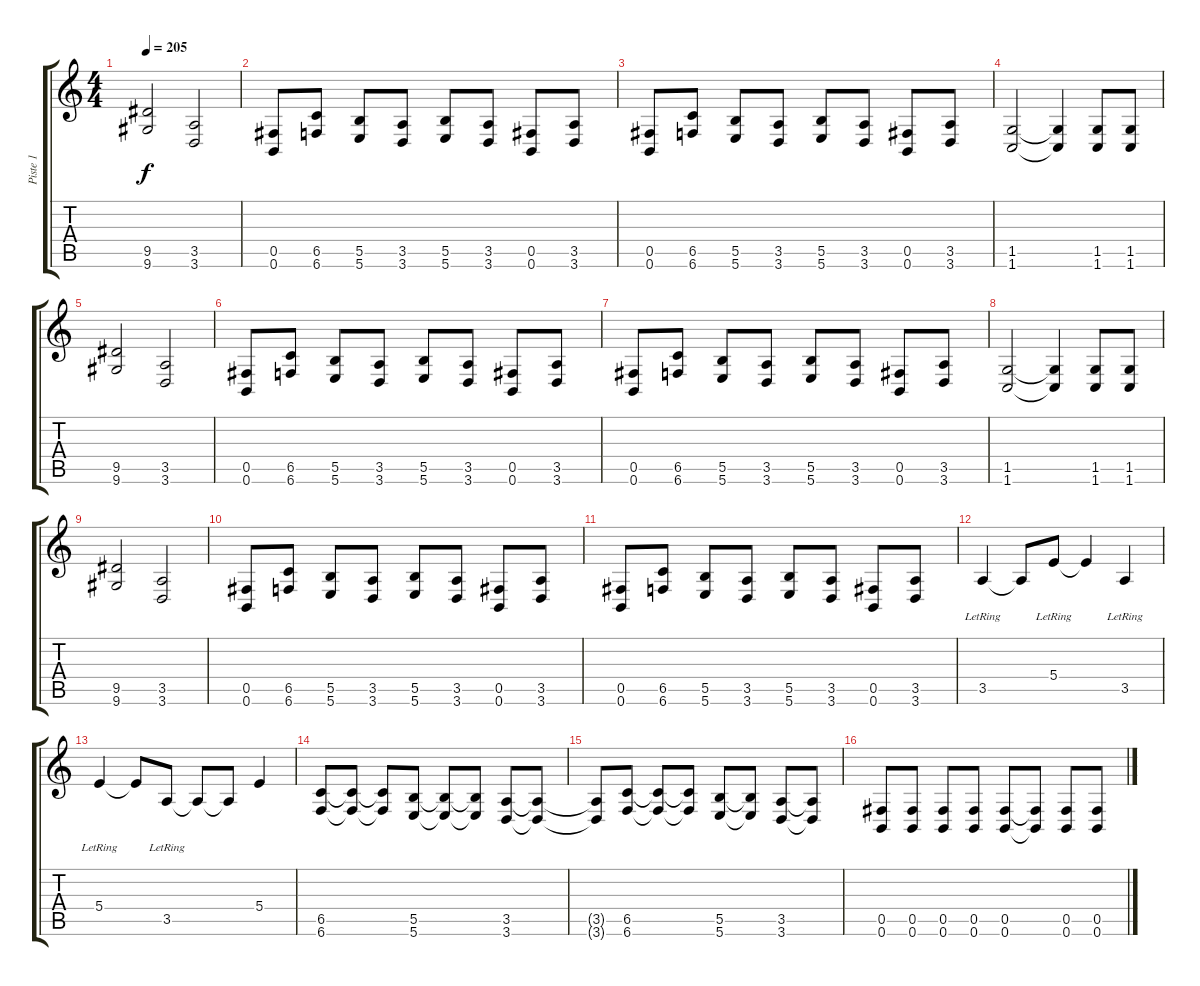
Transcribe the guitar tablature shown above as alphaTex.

\track ("Piste 1" "Piste 1") {instrument distortionguitar}
\staff {score tabs}
\tuning (Db4 Ab3 E3 B2 Gb2 B1) {hide}
\ts (4 4)
\tempo 205
\clef g2
\ks c
(9.5 9.6).2{dy f} (3.5 3.6).2 |
(0.5 0.6).8 (6.5 6.6).8 (5.5 5.6).8 (3.5 3.6).8 (5.5 5.6).8 (3.5 3.6).8 (0.5 0.6).8 (3.5 3.6).8 |
(0.5 0.6).8 (6.5 6.6).8 (5.5 5.6).8 (3.5 3.6).8 (5.5 5.6).8 (3.5 3.6).8 (0.5 0.6).8 (3.5 3.6).8 |
(1.5 1.6).2 (1.5{t} 1.6{t}).4 (1.5 1.6).8 (1.5 1.6).8 |
(9.5 9.6).2 (3.5 3.6).2 |
(0.5 0.6).8 (6.5 6.6).8 (5.5 5.6).8 (3.5 3.6).8 (5.5 5.6).8 (3.5 3.6).8 (0.5 0.6).8 (3.5 3.6).8 |
(0.5 0.6).8 (6.5 6.6).8 (5.5 5.6).8 (3.5 3.6).8 (5.5 5.6).8 (3.5 3.6).8 (0.5 0.6).8 (3.5 3.6).8 |
(1.5 1.6).2 (1.5{t} 1.6{t}).4 (1.5 1.6).8 (1.5 1.6).8 |
(9.5 9.6).2 (3.5 3.6).2 |
(0.5 0.6).8 (6.5 6.6).8 (5.5 5.6).8 (3.5 3.6).8 (5.5 5.6).8 (3.5 3.6).8 (0.5 0.6).8 (3.5 3.6).8 |
(0.5 0.6).8 (6.5 6.6).8 (5.5 5.6).8 (3.5 3.6).8 (5.5 5.6).8 (3.5 3.6).8 (0.5 0.6).8 (3.5 3.6).8 |
3.5{lr}.4 3.5{t}.8 5.4{lr}.8 5.4{t}.4 3.5{lr}.4 |
5.4{lr}.4 5.4{t}.8 3.5{lr}.8 3.5{t}.8 3.5{t}.8 5.4.4 |
(6.5 6.6).8 (6.5{t} 6.6{t}).8 (6.5{t} 6.6{t}).8 (5.5 5.6).8 (5.5{t} 5.6{t}).8 (5.5{t} 5.6{t}).8 (3.5 3.6).8 (3.5{t} 3.6{t}).8 |
(3.5{t} 3.6{t}).8 (6.5 6.6).8 (6.5{t} 6.6{t}).8 (6.5{t} 6.6{t}).8 (5.5 5.6).8 (5.5{t} 5.6{t}).8 (3.5 3.6).8 (3.5{t} 3.6{t}).8 |
(0.5 0.6).8 (0.5 0.6).8 (0.5 0.6).8 (0.5 0.6).8 (0.5 0.6).8 (0.5{t} 0.6{t}).8 (0.5 0.6).8 (0.5 0.6).8
